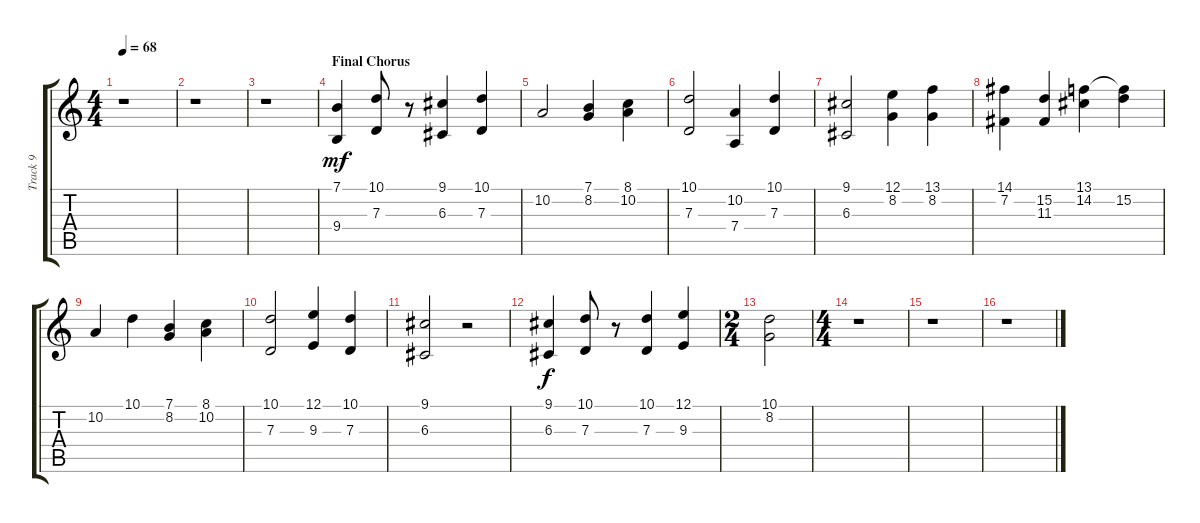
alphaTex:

\track ("Track 9" "Track 9") {instrument synthstrings2}
\staff {score tabs}
\tuning (E4 B3 G3 D3 A2 E2) {hide}
\ts (4 4)
\tempo 68
\clef g2
\ks c
r.1{dy f} |
r.1 |
r.1 |
\section ("" "Final Chorus")
(7.1 9.4).4{dy mf} (10.1 7.3).8 r.8 (9.1 6.3).4 (10.1 7.3).4 |
10.2.2 (7.1 8.2).4 (8.1 10.2).4 |
(10.1 7.3).2 (10.2 7.4).4 (10.1 7.3).4 |
(9.1 6.3).2 (12.1 8.2).4 (13.1 8.2).4 |
(14.1 7.2).4 (15.2 11.3).4 (13.1 14.2).4 (13.1{t} 15.2).4 |
10.2.4 10.1.4 (7.1 8.2).4 (8.1 10.2).4 |
(10.1 7.3).2 (12.1 9.3).4 (10.1 7.3).4 |
(9.1 6.3).2 r.2 |
(9.1 6.3).4{dy f} (10.1 7.3).8 r.8 (10.1 7.3).4 (12.1 9.3).4 |
\ts (2 4)
(10.1 8.2).2 |
\ts (4 4)
r.1 |
r.1 |
r.1
